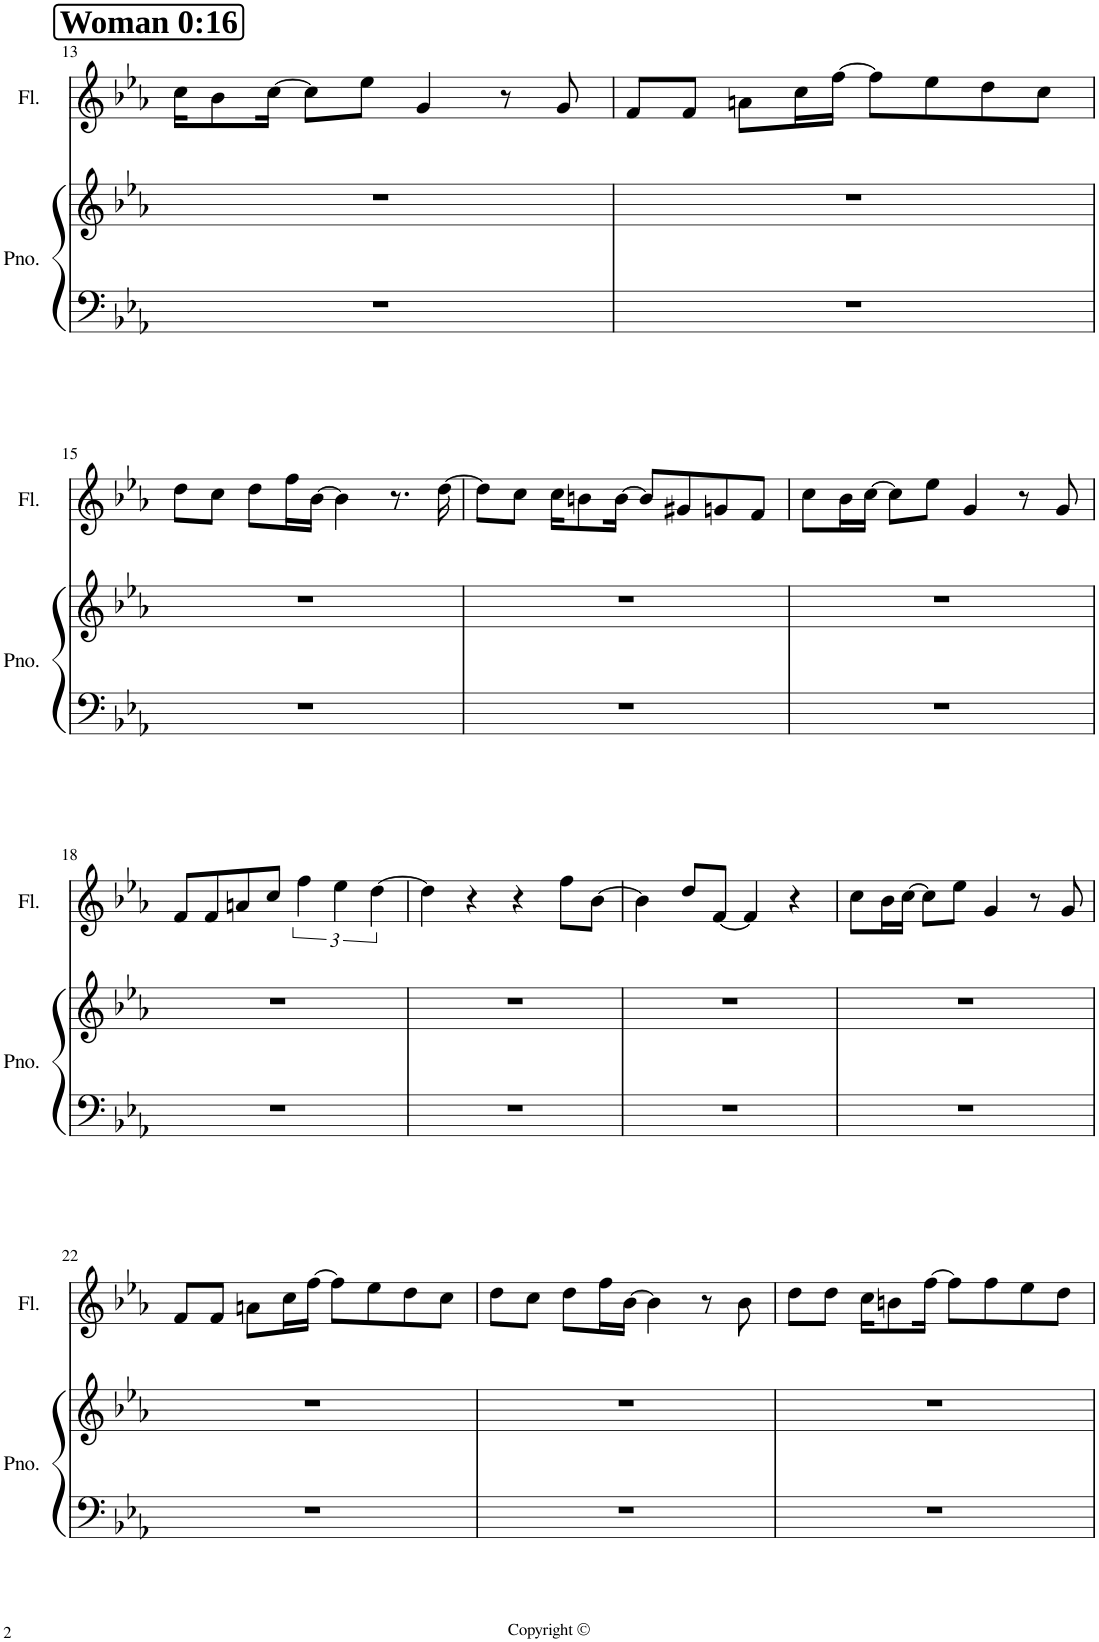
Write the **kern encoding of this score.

**kern	**kern	**kern
*part2	*part2	*part1
*staff3	*staff2	*staff1
*I"Grand Piano	*	*I"Flûte
*I'Pno.	*	*I'Fl.
!!LO:PB:g=z
*clefF4	*clefG2	*clefG2
*k[b-e-a-]	*k[b-e-a-]	*k[b-e-a-]
*M4/4	*M4/4	*M4/4
!!LO:REH:place=s1:a:B:cj:fs=16:t=Woman 0&colon;16
=13	=13	=13
1r	1r	16cc\KL
.	.	8b-\
.	.	[16cc\Jk
.	.	8cc\L]
.	.	8ee-\J
.	.	4g/
.	.	8r
.	.	8g/
=14	=14	=14
1r	1r	8f/L
.	.	8f/J
.	.	8an\L
.	.	16cc\L
.	.	[16ff\JJ
.	.	8ff\L]
.	.	8ee-\
.	.	8dd\
.	.	8cc\J
!!LO:LB:g=z
=15	=15	=15
1r	1r	8dd\L
.	.	8cc\J
.	.	8dd\L
.	.	16ff\L
.	.	[16b-\JJ
.	.	4b-\]
.	.	8.r
.	.	[16dd\
=16	=16	=16
1r	1r	8dd\L]
.	.	8cc\J
.	.	16cc\KL
.	.	8bn\
.	.	[16b\Jk
.	.	8b/L]
.	.	8g#X/
.	.	8gn/
.	.	8f/J
=17	=17	=17
1r	1r	8cc\L
.	.	16b-\L
.	.	[16cc\JJ
.	.	8cc\L]
.	.	8ee-\J
.	.	4g/
.	.	8r
.	.	8g/
!!LO:LB:g=z
=18	=18	=18
1r	1r	8f/L
.	.	8f/
.	.	8an/
.	.	8cc/J
.	.	6ff\
.	.	6ee-\
.	.	[6dd\
=19	=19	=19
1r	1r	4dd\]
.	.	4r
.	.	4r
.	.	8ff\L
.	.	[8b-\J
=20	=20	=20
1r	1r	4b-\]
.	.	8dd/L
.	.	[8f/J
.	.	4f/]
.	.	4r
=21	=21	=21
1r	1r	8cc\L
.	.	16b-\L
.	.	[16cc\JJ
.	.	8cc\L]
.	.	8ee-\J
.	.	4g/
.	.	8r
.	.	8g/
!!LO:LB:g=z
=22	=22	=22
1r	1r	8f/L
.	.	8f/J
.	.	8an\L
.	.	16cc\L
.	.	[16ff\JJ
.	.	8ff\L]
.	.	8ee-\
.	.	8dd\
.	.	8cc\J
=23	=23	=23
1r	1r	8dd\L
.	.	8cc\J
.	.	8dd\L
.	.	16ff\L
.	.	[16b-\JJ
.	.	4b-\]
.	.	8r
.	.	8b-\
=24	=24	=24
1r	1r	8dd\L
.	.	8dd\J
.	.	16cc\KL
.	.	8bn\
.	.	[16ff\Jk
.	.	8ff\L]
.	.	8ff\
.	.	8ee-\
.	.	8dd\J
=	=	=
*-	*-	*-
